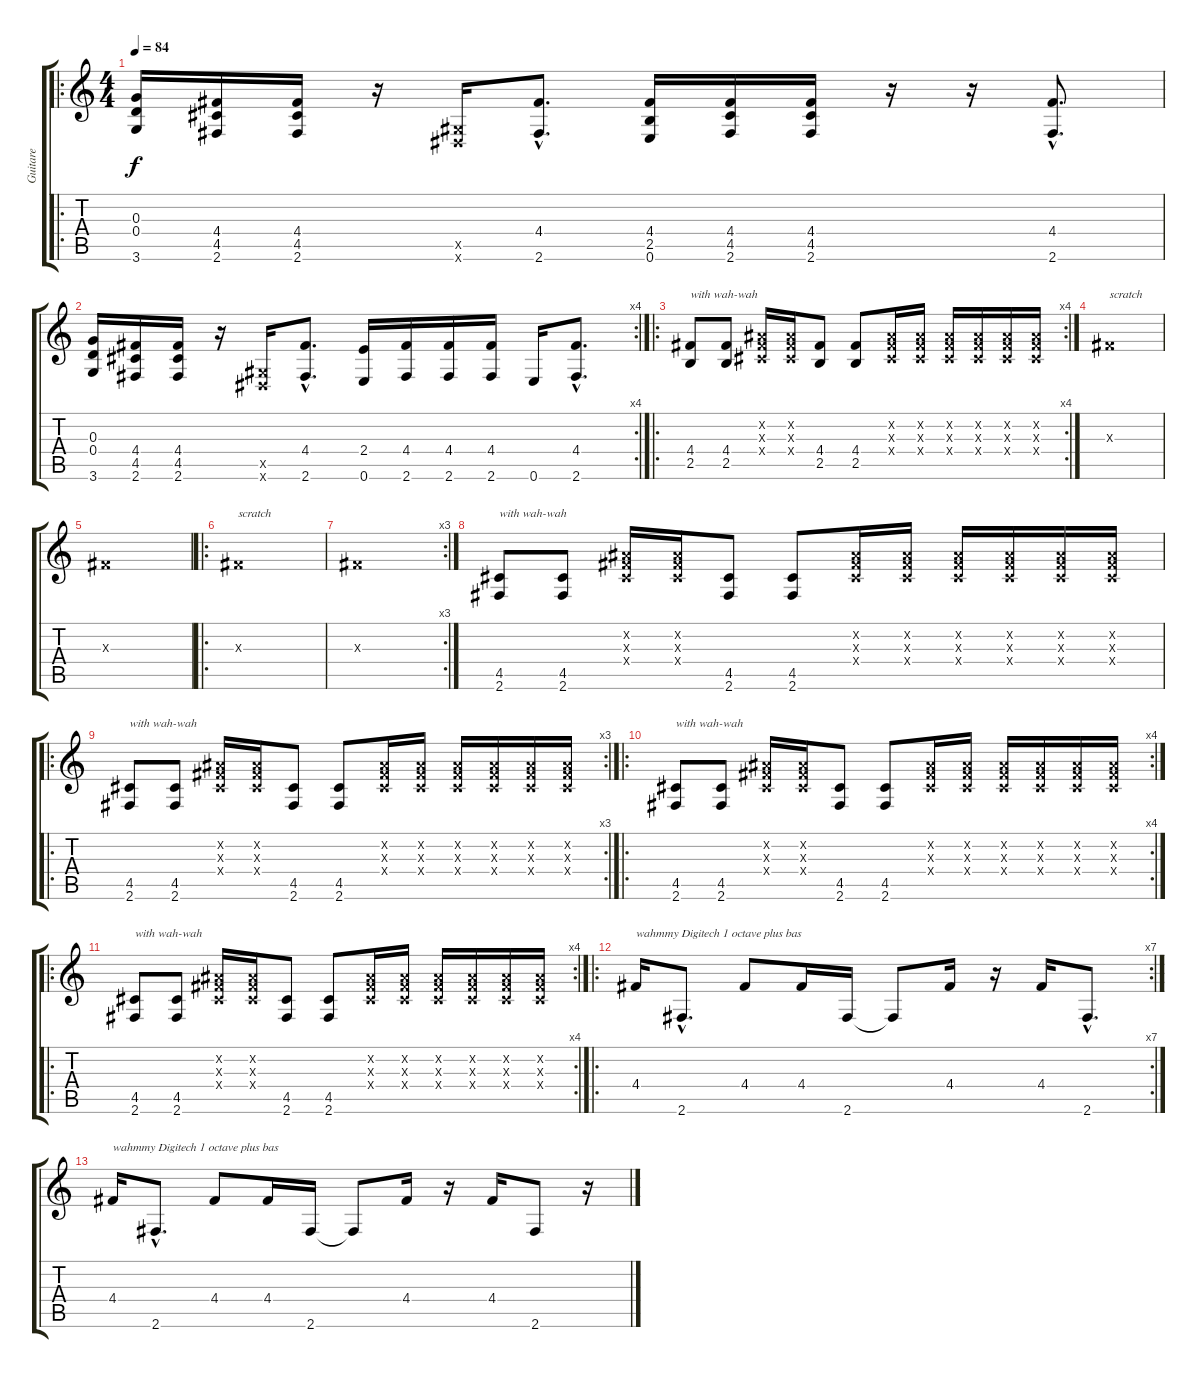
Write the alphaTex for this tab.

\track ("Guitare" "Guitare") {instrument distortionguitar}
\staff {score tabs}
\tuning (E4 B3 G3 D3 A2 E2) {hide}
\ro
\ts (4 4)
\tempo 84
\clef g2
\ks c
(0.3 0.4 3.6).16{dy f volume 13} (4.4 4.5 2.6).16 (4.4 4.5 2.6).16 r.16 (-1.5{x} -1.6{x}).16 (4.4{hac} 2.6{hac}).8{d} (4.4 2.5 0.6).16 (4.4 4.5 2.6).16 (4.4 4.5 2.6).16 r.16 r.16 (4.4{hac} 2.6{hac}).8{d} |
\rc 4
(0.3 0.4 3.6).16 (4.4 4.5 2.6).16 (4.4 4.5 2.6).16 r.16 (-1.5{x} -1.6{x}).16 (4.4{hac} 2.6{hac}).8{d} (2.4 0.6).16 (4.4 2.6).16 (4.4 2.6).16 (4.4 2.6).16 0.6.16 (4.4{hac} 2.6{hac}).8{d} |
\ro
\rc 4
(4.4 2.5).8{txt "with wah-wah"} (4.4 2.5).8 (-1.2{x} -1.3{x} -1.4{x}).16 (-1.2{x} -1.3{x} -1.4{x}).16 (4.4 2.5).8 (4.4 2.5).8 (-1.2{x} -1.3{x} -1.4{x}).16 (-1.2{x} -1.3{x} -1.4{x}).16 (-1.2{x} -1.3{x} -1.4{x}).16 (-1.2{x} -1.3{x} -1.4{x}).16 (-1.2{x} -1.3{x} -1.4{x}).16 (-1.2{x} -1.3{x} -1.4{x}).16 |
-1.3{x}.1{txt "scratch"} |
-1.3{x}.1 |
\ro
-1.3{x}.1{txt "scratch"} |
\rc 3
-1.3{x}.1 |
(4.5 2.6).8{txt "with wah-wah"} (4.5 2.6).8 (-1.2{x} -1.3{x} -1.4{x}).16 (-1.2{x} -1.3{x} -1.4{x}).16 (4.5 2.6).8 (4.5 2.6).8 (-1.2{x} -1.3{x} -1.4{x}).16 (-1.2{x} -1.3{x} -1.4{x}).16 (-1.2{x} -1.3{x} -1.4{x}).16 (-1.2{x} -1.3{x} -1.4{x}).16 (-1.2{x} -1.3{x} -1.4{x}).16 (-1.2{x} -1.3{x} -1.4{x}).16 |
\ro
\rc 3
(4.5 2.6).8{txt "with wah-wah"} (4.5 2.6).8 (-1.2{x} -1.3{x} -1.4{x}).16 (-1.2{x} -1.3{x} -1.4{x}).16 (4.5 2.6).8 (4.5 2.6).8 (-1.2{x} -1.3{x} -1.4{x}).16 (-1.2{x} -1.3{x} -1.4{x}).16 (-1.2{x} -1.3{x} -1.4{x}).16 (-1.2{x} -1.3{x} -1.4{x}).16 (-1.2{x} -1.3{x} -1.4{x}).16 (-1.2{x} -1.3{x} -1.4{x}).16 |
\ro
\rc 4
(4.5 2.6).8{txt "with wah-wah"} (4.5 2.6).8 (-1.2{x} -1.3{x} -1.4{x}).16 (-1.2{x} -1.3{x} -1.4{x}).16 (4.5 2.6).8 (4.5 2.6).8 (-1.2{x} -1.3{x} -1.4{x}).16 (-1.2{x} -1.3{x} -1.4{x}).16 (-1.2{x} -1.3{x} -1.4{x}).16 (-1.2{x} -1.3{x} -1.4{x}).16 (-1.2{x} -1.3{x} -1.4{x}).16 (-1.2{x} -1.3{x} -1.4{x}).16 |
\ro
\rc 4
(4.5 2.6).8{txt "with wah-wah"} (4.5 2.6).8 (-1.2{x} -1.3{x} -1.4{x}).16 (-1.2{x} -1.3{x} -1.4{x}).16 (4.5 2.6).8 (4.5 2.6).8 (-1.2{x} -1.3{x} -1.4{x}).16 (-1.2{x} -1.3{x} -1.4{x}).16 (-1.2{x} -1.3{x} -1.4{x}).16 (-1.2{x} -1.3{x} -1.4{x}).16 (-1.2{x} -1.3{x} -1.4{x}).16 (-1.2{x} -1.3{x} -1.4{x}).16 |
\ro
\rc 7
4.4.16{txt "wahmmy Digitech 1 octave plus bas"} 2.6{hac}.8{d} 4.4.8 4.4.16 2.6.16 2.6{t}.8 4.4.16 r.16 4.4.16 2.6{hac}.8{d} |
4.4.16{txt "wahmmy Digitech 1 octave plus bas"} 2.6{hac}.8{d} 4.4.8 4.4.16 2.6.16 2.6{t}.8 4.4.16 r.16 4.4.16 2.6.8 r.16
